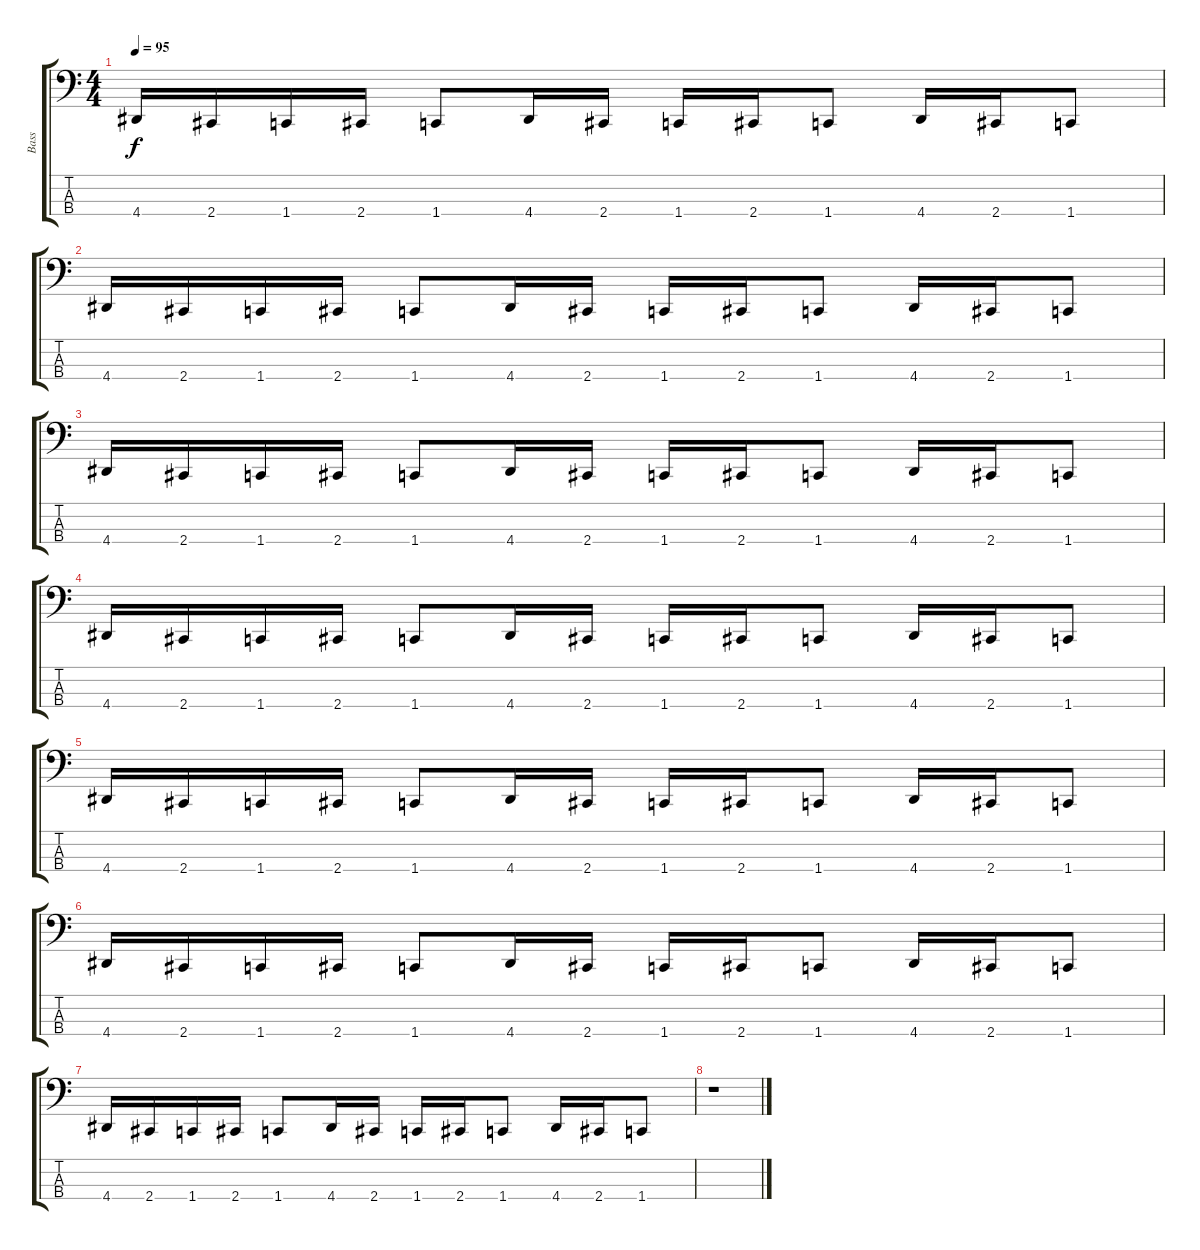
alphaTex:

\track ("Bass" "Bass") {instrument electricbasspick}
\staff {score tabs}
\tuning (D2 A1 E1 B0) {hide}
\ts (4 4)
\tempo 95
\clef f4
\ks c
4.4.16{dy f} 2.4.16 1.4.16 2.4.16 1.4.8 4.4.16 2.4.16 1.4.16 2.4.16 1.4.8 4.4.16 2.4.16 1.4.8 |
4.4.16 2.4.16 1.4.16 2.4.16 1.4.8 4.4.16 2.4.16 1.4.16 2.4.16 1.4.8 4.4.16 2.4.16 1.4.8 |
4.4.16 2.4.16 1.4.16 2.4.16 1.4.8 4.4.16 2.4.16 1.4.16 2.4.16 1.4.8 4.4.16 2.4.16 1.4.8 |
4.4.16 2.4.16 1.4.16 2.4.16 1.4.8 4.4.16 2.4.16 1.4.16 2.4.16 1.4.8 4.4.16 2.4.16 1.4.8 |
4.4.16 2.4.16 1.4.16 2.4.16 1.4.8 4.4.16 2.4.16 1.4.16 2.4.16 1.4.8 4.4.16 2.4.16 1.4.8 |
4.4.16 2.4.16 1.4.16 2.4.16 1.4.8 4.4.16 2.4.16 1.4.16 2.4.16 1.4.8 4.4.16 2.4.16 1.4.8 |
4.4.16 2.4.16 1.4.16 2.4.16 1.4.8 4.4.16 2.4.16 1.4.16 2.4.16 1.4.8 4.4.16 2.4.16 1.4.8 |
r.1
